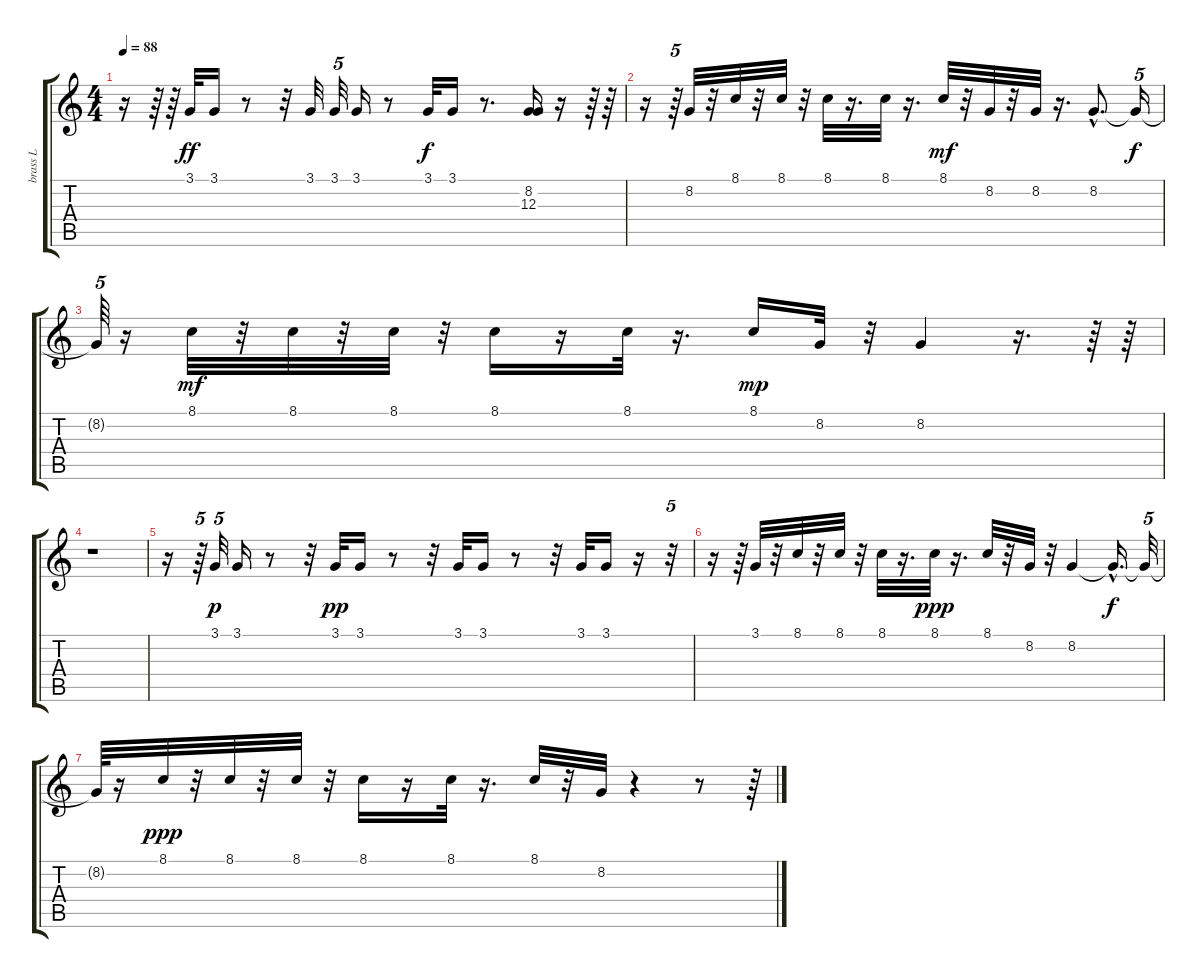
\track ("brass L" "brass L") {instrument brasssection}
\staff {score tabs}
\tuning (E4 B3 G3 D3 A2 E2) {hide}
\ts (4 4)
\tempo 88
\clef g2
\ks c
r.16{dy ff} r.64 r.64 3.1.32 3.1.16 r.8 r.32 3.1.32 3.1.32{tu (5 4)} 3.1.16 r.8 3.1.32{dy f} 3.1.16 r.8{d} (8.2 12.3).16 r.16 r.64 r.64 |
r.16 r.64{tu (5 4)} 8.2.32 r.32 8.1.32 r.32 8.1.32 r.32 8.1.32 r.16{d} 8.1.32 r.16{d} 8.1.32{dy mf} r.32 8.2.32 r.32 8.2.32 r.16{d} 8.2{hac}.8{d} 8.2{t}.16{tu (5 4) dy f} |
8.2{t}.64{tu (5 4)} r.16 8.1.32{dy mf} r.32 8.1.32 r.32 8.1.32 r.32 8.1.16 r.16 8.1.32 r.16{d} 8.1.16{dy mp} 8.2.32 r.32 8.2.4 r.16{d} r.64 r.64 |
r.1 |
r.16 r.64{tu (5 4)} 3.1.32{tu (5 4) dy p} 3.1.16 r.8 r.32 3.1.32{dy pp} 3.1.16 r.8 r.32 3.1.32 3.1.16 r.8 r.32 3.1.32 3.1.16 r.16 r.32{tu (5 4)} |
r.16 r.64 3.1.32 r.32 8.1.32 r.32 8.1.32 r.32 8.1.32 r.16{d} 8.1.32{dy ppp} r.16{d} 8.1.32 r.32 8.2.32 r.32 8.2.4 8.2{hac t}.16{d dy f} 8.2{t}.32{tu (5 4)} |
8.2{t}.64 r.16 8.1.32{dy ppp} r.32 8.1.32 r.32 8.1.32 r.32 8.1.16 r.16 8.1.32 r.16{d} 8.1.32 r.32 8.2.32 r.4 r.8 r.64
